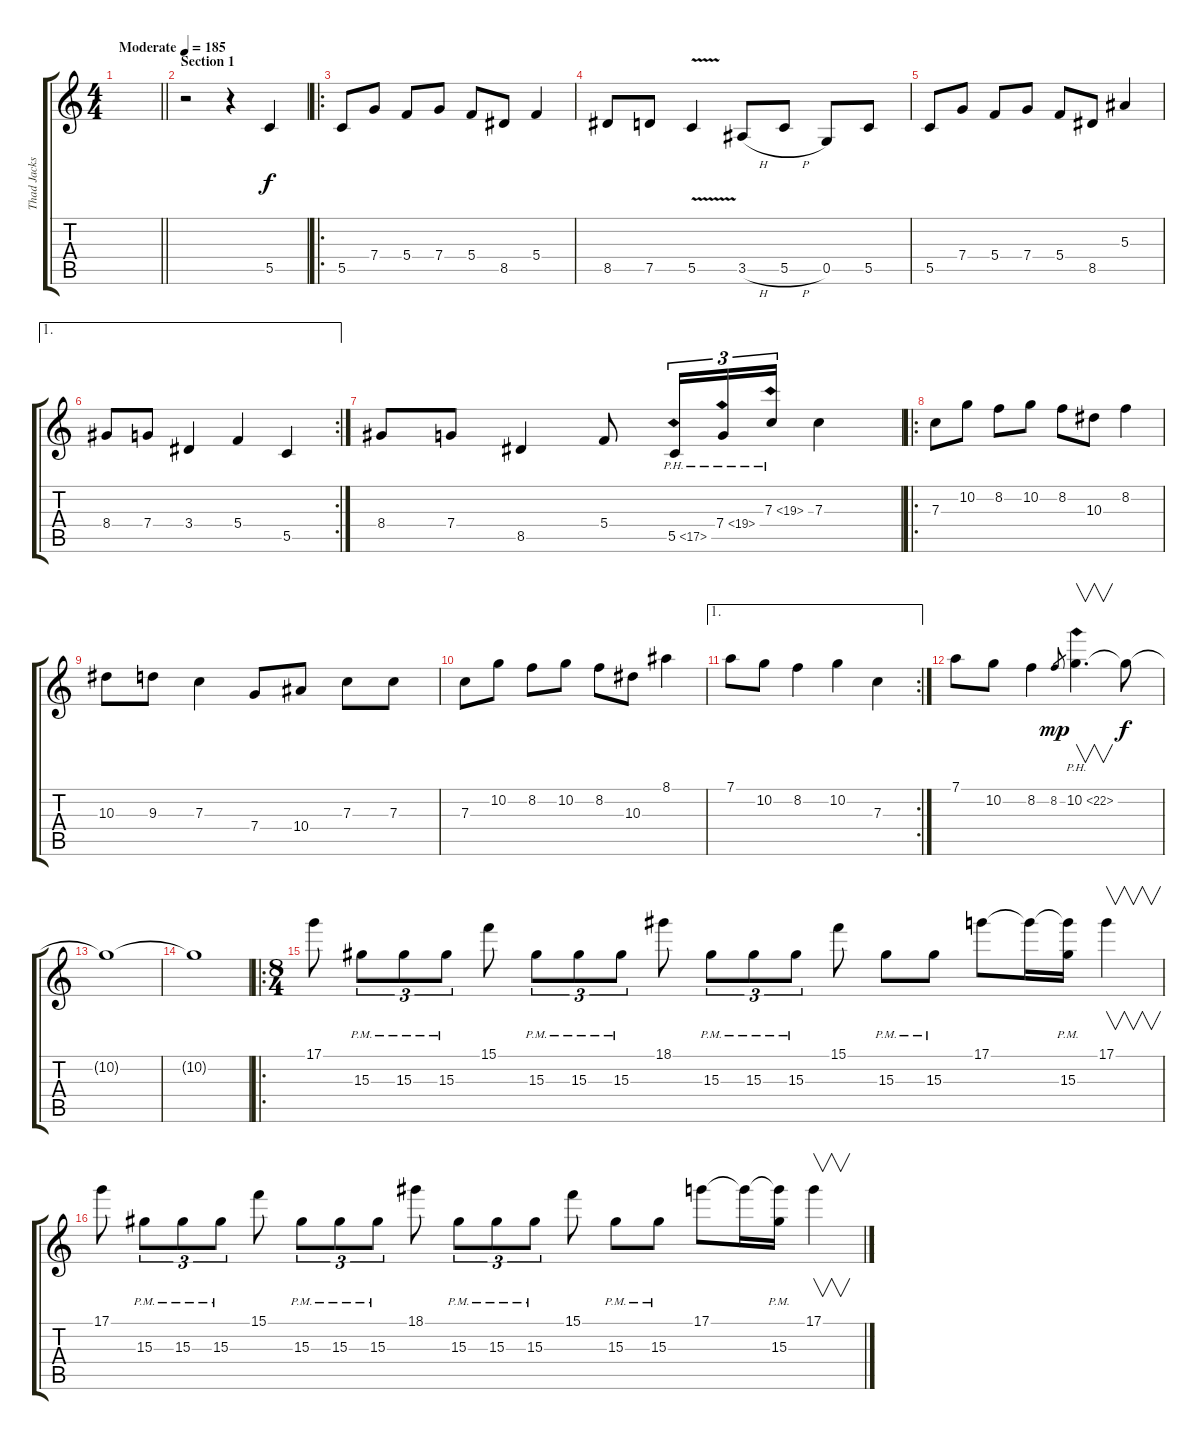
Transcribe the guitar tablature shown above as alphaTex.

\track ("Thad Jackson" "Thad Jacks") {instrument distortionguitar}
\staff {score tabs}
\tuning (D4 A3 F3 C3 G2 C2) {hide}
\ts (4 4)
\tempo (185 "Moderate")
\clef g2
\barLineRight lightlight
\ks c
|
\section ("" "Section 1")
r.2 r.4 5.5.4 |
\ro
5.5.8{dy f} 7.4.8 5.4.8 7.4.8 5.4.8 8.5.8 5.4.4 |
8.5.8 7.5.8 5.5{v}.4 3.5{h}.8 5.5{h}.8 0.5.8 5.5.8 |
5.5.8 7.4.8 5.4.8 7.4.8 5.4.8 8.5.8 5.3.4 |
\ae 1
\rc 2
8.4.8 7.4.8 3.4.4 5.4.4 5.5.4 |
8.4.8 7.4.8 8.5.4 5.4.8 5.5{ph 12}.16{tu (3 2)} 7.4{ph 12}.16{tu (3 2)} 7.3{ph 12}.16{tu (3 2)} 7.3.4 |
\ro
7.3.8 10.2.8 8.2.8 10.2.8 8.2.8 10.3.8 8.2.4 |
10.3.8 9.3.8 7.3.4 7.4.8 10.4.8 7.3.8 7.3.8 |
7.3.8 10.2.8 8.2.8 10.2.8 8.2.8 10.3.8 8.1.4 |
\ae 1
\rc 2
7.1.8 10.2.8 8.2.4 10.2.4 7.3.4 |
7.1.8 10.2.8 8.2.4 8.2.8{gr dy mp} 10.2{ph 12}.4{v d} 10.2{t}.8{dy f} |
10.2{t}.1 |
10.2{t}.1 |
\ro
\ts (8 4)
17.1.8 15.3{pm}.8{tu (3 2)} 15.3{pm}.8{tu (3 2)} 15.3{pm}.8{tu (3 2)} 15.1.8 15.3{pm}.8{tu (3 2)} 15.3{pm}.8{tu (3 2)} 15.3{pm}.8{tu (3 2)} 18.1.8 15.3{pm}.8{tu (3 2)} 15.3{pm}.8{tu (3 2)} 15.3{pm}.8{tu (3 2)} 15.1.8 15.3{pm}.8 15.3{pm}.8 17.1.8 17.1{t}.16 (17.1{t} 15.3{pm}).16 17.1.4{v} |
17.1.8 15.3{pm}.8{tu (3 2)} 15.3{pm}.8{tu (3 2)} 15.3{pm}.8{tu (3 2)} 15.1.8 15.3{pm}.8{tu (3 2)} 15.3{pm}.8{tu (3 2)} 15.3{pm}.8{tu (3 2)} 18.1.8 15.3{pm}.8{tu (3 2)} 15.3{pm}.8{tu (3 2)} 15.3{pm}.8{tu (3 2)} 15.1.8 15.3{pm}.8 15.3{pm}.8 17.1.8 17.1{t}.16 (17.1{t} 15.3{pm}).16 17.1.4{v}
